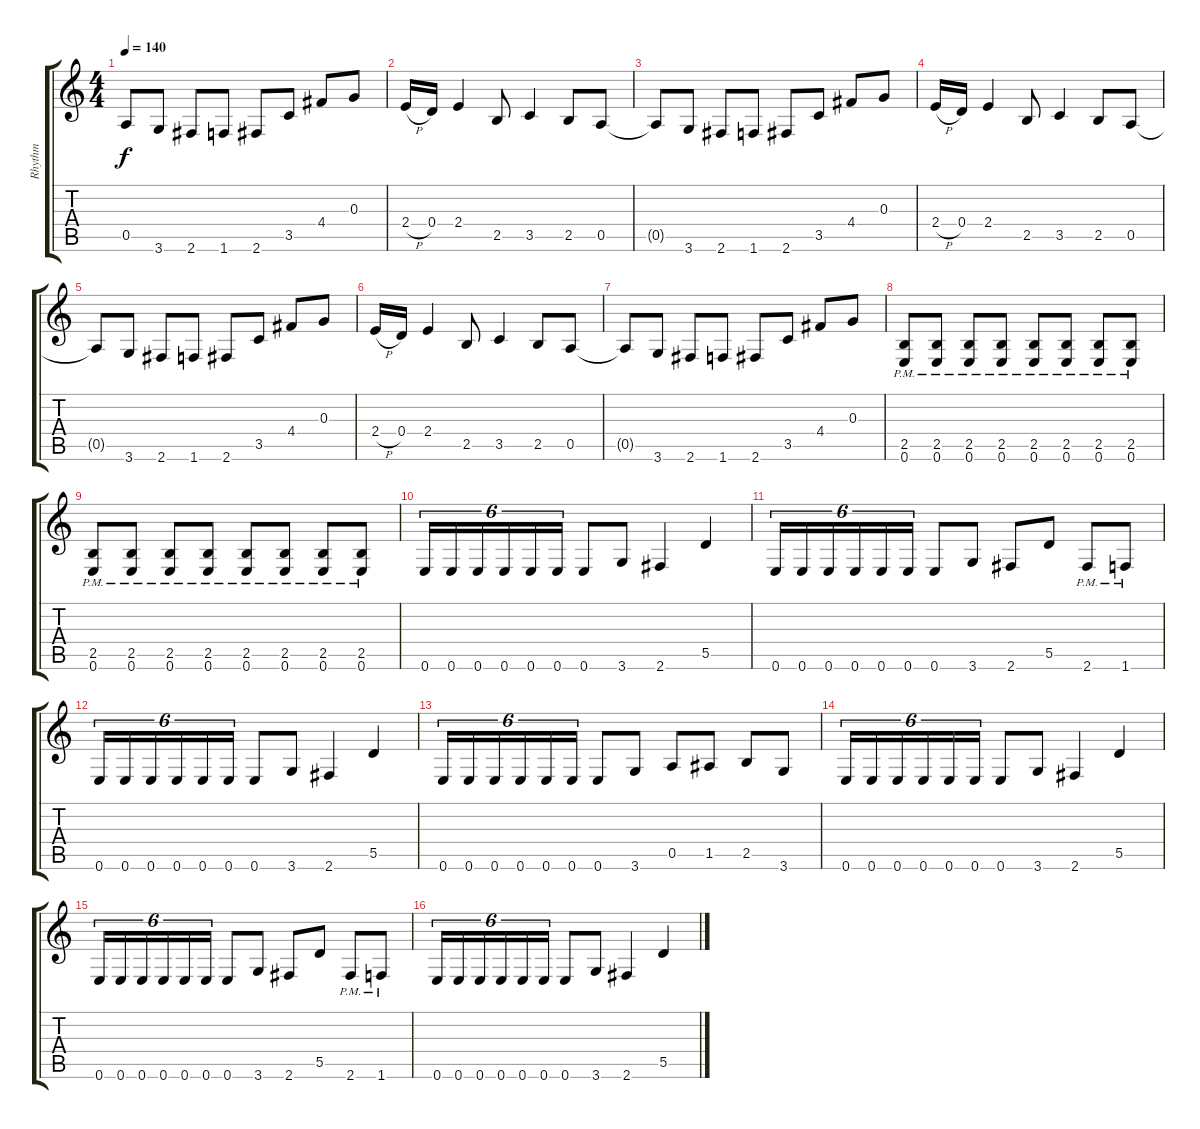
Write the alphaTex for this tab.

\track ("Rhythm" "Rhythm") {instrument distortionguitar}
\staff {score tabs}
\tuning (E4 B3 G3 D3 A2 E2) {hide}
\ts (4 4)
\tempo 140
\clef g2
\ks c
0.5{t}.8{dy f} 3.6.8 2.6.8 1.6.8 2.6.8 3.5.8 4.4.8 0.3.8 |
2.4{h}.16 0.4.16 2.4.4 2.5.8 3.5.4 2.5.8 0.5.8 |
0.5{t}.8 3.6.8 2.6.8 1.6.8 2.6.8 3.5.8 4.4.8 0.3.8 |
2.4{h}.16 0.4.16 2.4.4 2.5.8 3.5.4 2.5.8 0.5.8 |
0.5{t}.8 3.6.8 2.6.8 1.6.8 2.6.8 3.5.8 4.4.8 0.3.8 |
2.4{h}.16 0.4.16 2.4.4 2.5.8 3.5.4 2.5.8 0.5.8 |
0.5{t}.8 3.6.8 2.6.8 1.6.8 2.6.8 3.5.8 4.4.8 0.3.8 |
(2.5 0.6{pm}).8 (2.5 0.6{pm}).8 (2.5 0.6{pm}).8 (2.5 0.6{pm}).8 (2.5 0.6{pm}).8 (2.5 0.6{pm}).8 (2.5 0.6{pm}).8 (2.5 0.6{pm}).8 |
(2.5 0.6{pm}).8 (2.5 0.6{pm}).8 (2.5 0.6{pm}).8 (2.5 0.6{pm}).8 (2.5 0.6{pm}).8 (2.5 0.6{pm}).8 (2.5 0.6{pm}).8 (2.5 0.6{pm}).8 |
0.6.16{tu (6 4)} 0.6.16{tu (6 4)} 0.6.16{tu (6 4)} 0.6.16{tu (6 4)} 0.6.16{tu (6 4)} 0.6.16{tu (6 4)} 0.6.8 3.6.8 2.6.4 5.5.4 |
0.6.16{tu (6 4)} 0.6.16{tu (6 4)} 0.6.16{tu (6 4)} 0.6.16{tu (6 4)} 0.6.16{tu (6 4)} 0.6.16{tu (6 4)} 0.6.8 3.6.8 2.6.8 5.5.8 2.6{pm}.8 1.6{pm}.8 |
0.6.16{tu (6 4)} 0.6.16{tu (6 4)} 0.6.16{tu (6 4)} 0.6.16{tu (6 4)} 0.6.16{tu (6 4)} 0.6.16{tu (6 4)} 0.6.8 3.6.8 2.6.4 5.5.4 |
0.6.16{tu (6 4)} 0.6.16{tu (6 4)} 0.6.16{tu (6 4)} 0.6.16{tu (6 4)} 0.6.16{tu (6 4)} 0.6.16{tu (6 4)} 0.6.8 3.6.8 0.5.8 1.5.8 2.5.8 3.6.8 |
0.6.16{tu (6 4)} 0.6.16{tu (6 4)} 0.6.16{tu (6 4)} 0.6.16{tu (6 4)} 0.6.16{tu (6 4)} 0.6.16{tu (6 4)} 0.6.8 3.6.8 2.6.4 5.5.4 |
0.6.16{tu (6 4)} 0.6.16{tu (6 4)} 0.6.16{tu (6 4)} 0.6.16{tu (6 4)} 0.6.16{tu (6 4)} 0.6.16{tu (6 4)} 0.6.8 3.6.8 2.6.8 5.5.8 2.6{pm}.8 1.6{pm}.8 |
0.6.16{tu (6 4)} 0.6.16{tu (6 4)} 0.6.16{tu (6 4)} 0.6.16{tu (6 4)} 0.6.16{tu (6 4)} 0.6.16{tu (6 4)} 0.6.8 3.6.8 2.6.4 5.5.4
